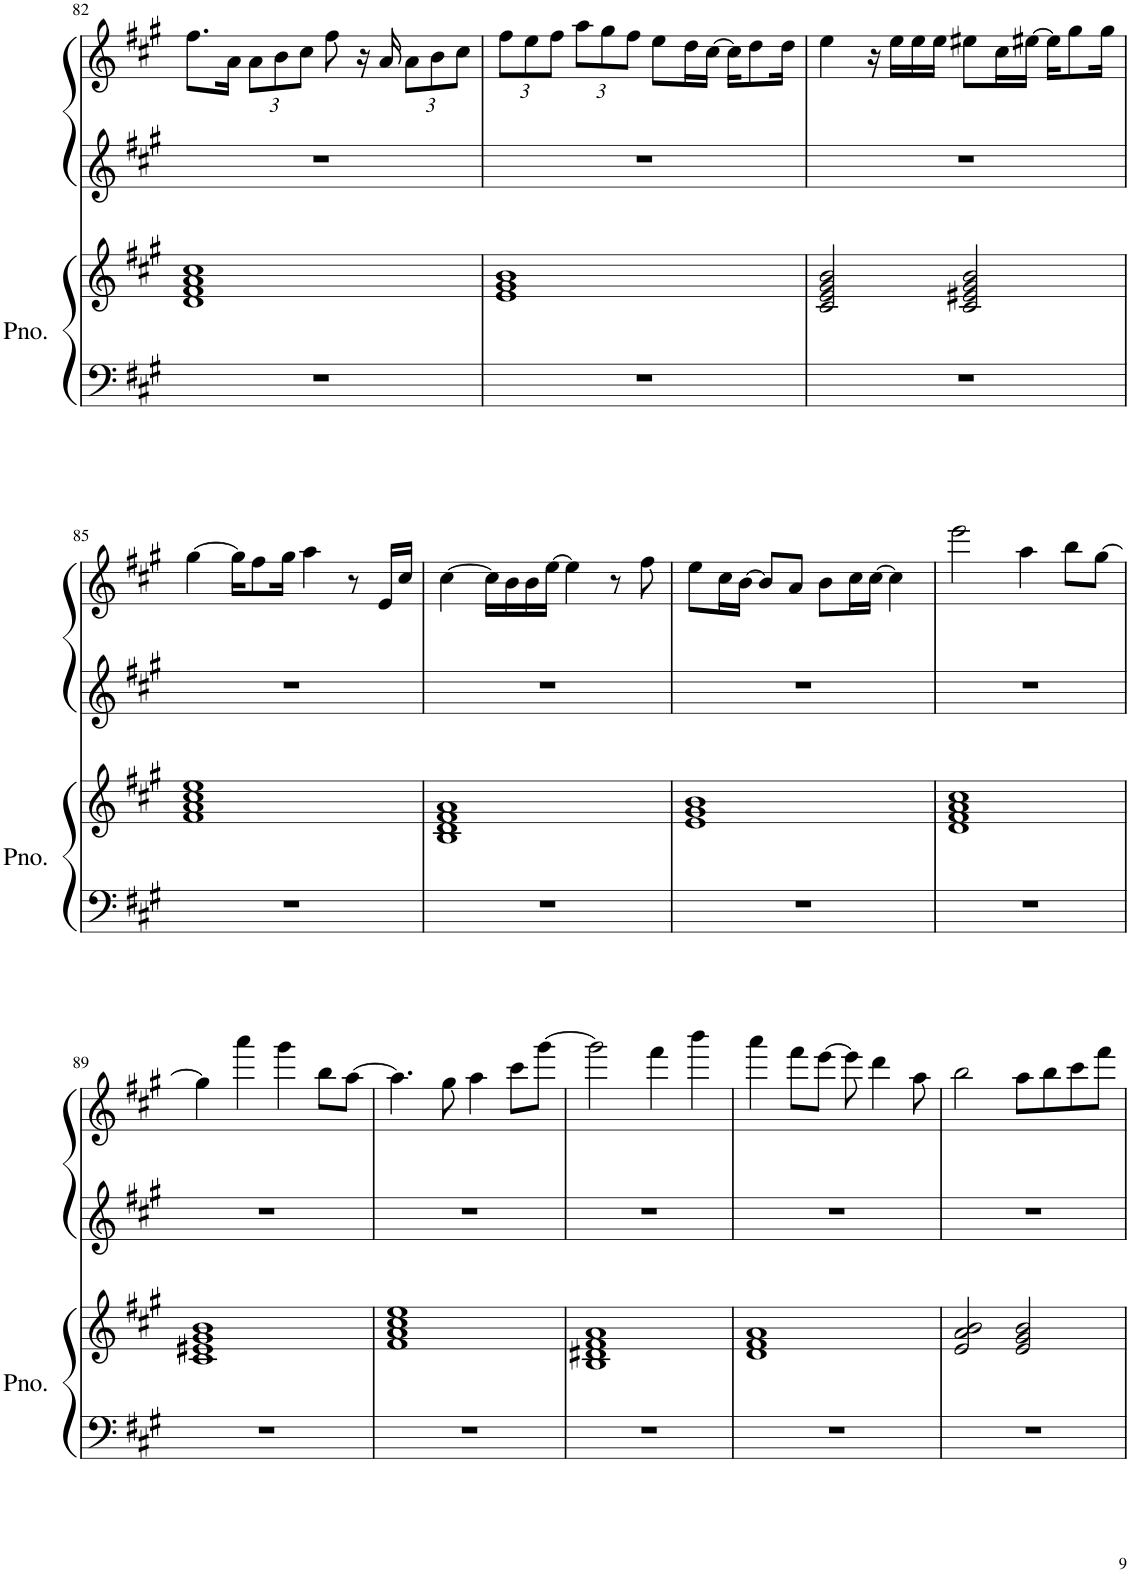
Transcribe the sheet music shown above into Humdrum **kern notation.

**kern	**kern	**kern	**kern
*part2	*part2	*part1	*part1
*staff4	*staff3	*staff2	*staff1
*I"ピアノ	*	*I"Piano	*
*	*	*I'Pno	*
!!LO:PB:g=z
*clefF4	*clefG2	*clefG2	*clefG2
*k[f#c#g#]	*k[f#c#g#]	*k[f#c#g#]	*k[f#c#g#]
*M4/4	*M4/4	*M4/4	*M4/4
*met(c)	*met(c)	*met(c)	*met(c)
=82	=82	=82	=82
1r	1d 1f# 1a 1cc#	1r	8.ff#\L
.	.	.	16a\Jk
*	*	*	*Xbrackettup
.	.	.	12a\L
.	.	.	12b\
.	.	.	12cc#\J
.	.	.	8ff#\
.	.	.	16r
.	.	.	16a/
.	.	.	12a\L
.	.	.	12b\
.	.	.	12cc#\J
=83	=83	=83	=83
1r	1e 1g# 1b	1r	12ff#\L
.	.	.	12ee\
.	.	.	12ff#\J
.	.	.	12aa\L
.	.	.	12gg#\
.	.	.	12ff#\J
.	.	.	8ee\L
.	.	.	16dd\L
.	.	.	[16cc#\JJ
.	.	.	16cc#\KL]
.	.	.	8dd\
.	.	.	16dd\Jk
=84	=84	=84	=84
1r	2c#/ 2e/ 2g#/ 2b/	1r	4ee\
.	.	.	16r
.	.	.	16ee\LL
.	.	.	16ee\
.	.	.	16ee\JJ
.	2c#/ 2e#X/ 2g#/ 2b/	.	8ee#X\L
.	.	.	16cc#\L
.	.	.	[16ee#X\JJ
.	.	.	16ee#\KL]
.	.	.	8gg#\
.	.	.	16gg#\Jk
!!LO:LB:g=z
=85	=85	=85	=85
1r	1f# 1a 1cc# 1ee	1r	[4gg#\
.	.	.	16gg#\KL]
.	.	.	8ff#\
.	.	.	16gg#\Jk
.	.	.	4aa\
.	.	.	8r
.	.	.	16e/LL
.	.	.	16cc#/JJ
=86	=86	=86	=86
1r	1B 1d 1f# 1a	1r	[4cc#\
.	.	.	16cc#\LL]
.	.	.	16b\
.	.	.	16b\
.	.	.	[16ee\JJ
.	.	.	4ee\]
.	.	.	8r
.	.	.	8ff#\
=87	=87	=87	=87
1r	1e 1g# 1b	1r	8ee\L
.	.	.	16cc#\L
.	.	.	[16b\JJ
.	.	.	8b/L]
.	.	.	8a/J
.	.	.	8b\L
.	.	.	16cc#\L
.	.	.	[16cc#\JJ
.	.	.	4cc#\]
=88	=88	=88	=88
1r	1d 1f# 1a 1cc#	1r	2eee\
.	.	.	4aa\
.	.	.	8bb\L
.	.	.	[8gg#\J
!!LO:LB:g=z
=89	=89	=89	=89
1r	1c# 1e#X 1g# 1b	1r	4gg#\]
.	.	.	4aaa\
.	.	.	4ggg#\
.	.	.	8bb\L
.	.	.	[8aa\J
=90	=90	=90	=90
1r	1f# 1a 1cc# 1ee	1r	4.aa\]
.	.	.	8gg#\
.	.	.	4aa\
.	.	.	8ccc#\L
.	.	.	[8ggg#\J
=91	=91	=91	=91
1r	1B 1d#X 1f# 1a	1r	2ggg#\]
.	.	.	4fff#\
.	.	.	4bbb\
=92	=92	=92	=92
1r	1d 1f# 1a	1r	4aaa\
.	.	.	8fff#\L
.	.	.	[8eee\J
.	.	.	8eee\]
.	.	.	4ddd\
.	.	.	8aa\
=93	=93	=93	=93
1r	2e/ 2a/ 2b/	1r	2bb\
.	2e/ 2g#/ 2b/	.	8aa\L
.	.	.	8bb\
.	.	.	8ccc#\
.	.	.	8fff#\J
=	=	=	=
*-	*-	*-	*-
